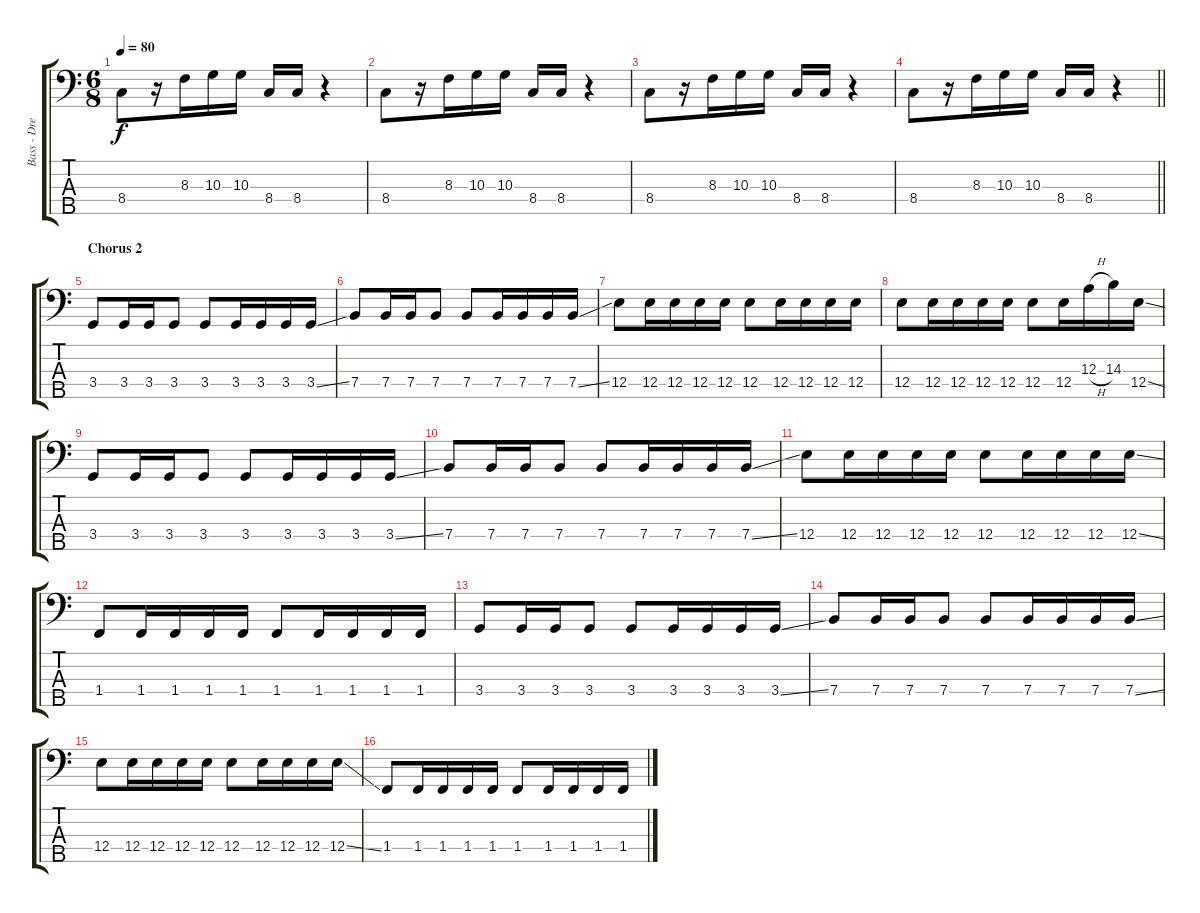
\track ("Bass - Drew Roulette" "Bass - Dre") {instrument electricbassfinger}
\staff {score tabs}
\tuning (G2 D2 A1 E1 B0) {hide}
\ts (6 8)
\tempo 80
\clef f4
\ks c
8.4.8{dy f} r.16 8.3.16 10.3.16 10.3.16 8.4.16 8.4.16 r.4 |
8.4.8 r.16 8.3.16 10.3.16 10.3.16 8.4.16 8.4.16 r.4 |
8.4.8 r.16 8.3.16 10.3.16 10.3.16 8.4.16 8.4.16 r.4 |
\barLineRight lightlight
8.4.8 r.16 8.3.16 10.3.16 10.3.16 8.4.16 8.4.16 r.4 |
\section ("" "Chorus 2")
3.4.8 3.4.16 3.4.16 3.4.8 3.4.8 3.4.16 3.4.16 3.4.16 3.4{ss}.16 |
7.4.8 7.4.16 7.4.16 7.4.8 7.4.8 7.4.16 7.4.16 7.4.16 7.4{ss}.16 |
12.4.8 12.4.16 12.4.16 12.4.16 12.4.16 12.4.8 12.4.16 12.4.16 12.4.16 12.4.16 |
12.4.8 12.4.16 12.4.16 12.4.16 12.4.16 12.4.8 12.4.16 12.3{h}.16 14.3.16 12.4{ss}.16 |
3.4.8 3.4.16 3.4.16 3.4.8 3.4.8 3.4.16 3.4.16 3.4.16 3.4{ss}.16 |
7.4.8 7.4.16 7.4.16 7.4.8 7.4.8 7.4.16 7.4.16 7.4.16 7.4{ss}.16 |
12.4.8 12.4.16 12.4.16 12.4.16 12.4.16 12.4.8 12.4.16 12.4.16 12.4.16 12.4{ss}.16 |
1.4.8 1.4.16 1.4.16 1.4.16 1.4.16 1.4.8 1.4.16 1.4.16 1.4.16 1.4.16 |
3.4.8 3.4.16 3.4.16 3.4.8 3.4.8 3.4.16 3.4.16 3.4.16 3.4{ss}.16 |
7.4.8 7.4.16 7.4.16 7.4.8 7.4.8 7.4.16 7.4.16 7.4.16 7.4{ss}.16 |
12.4.8 12.4.16 12.4.16 12.4.16 12.4.16 12.4.8 12.4.16 12.4.16 12.4.16 12.4{ss}.16 |
1.4.8 1.4.16 1.4.16 1.4.16 1.4.16 1.4.8 1.4.16 1.4.16 1.4.16 1.4.16
